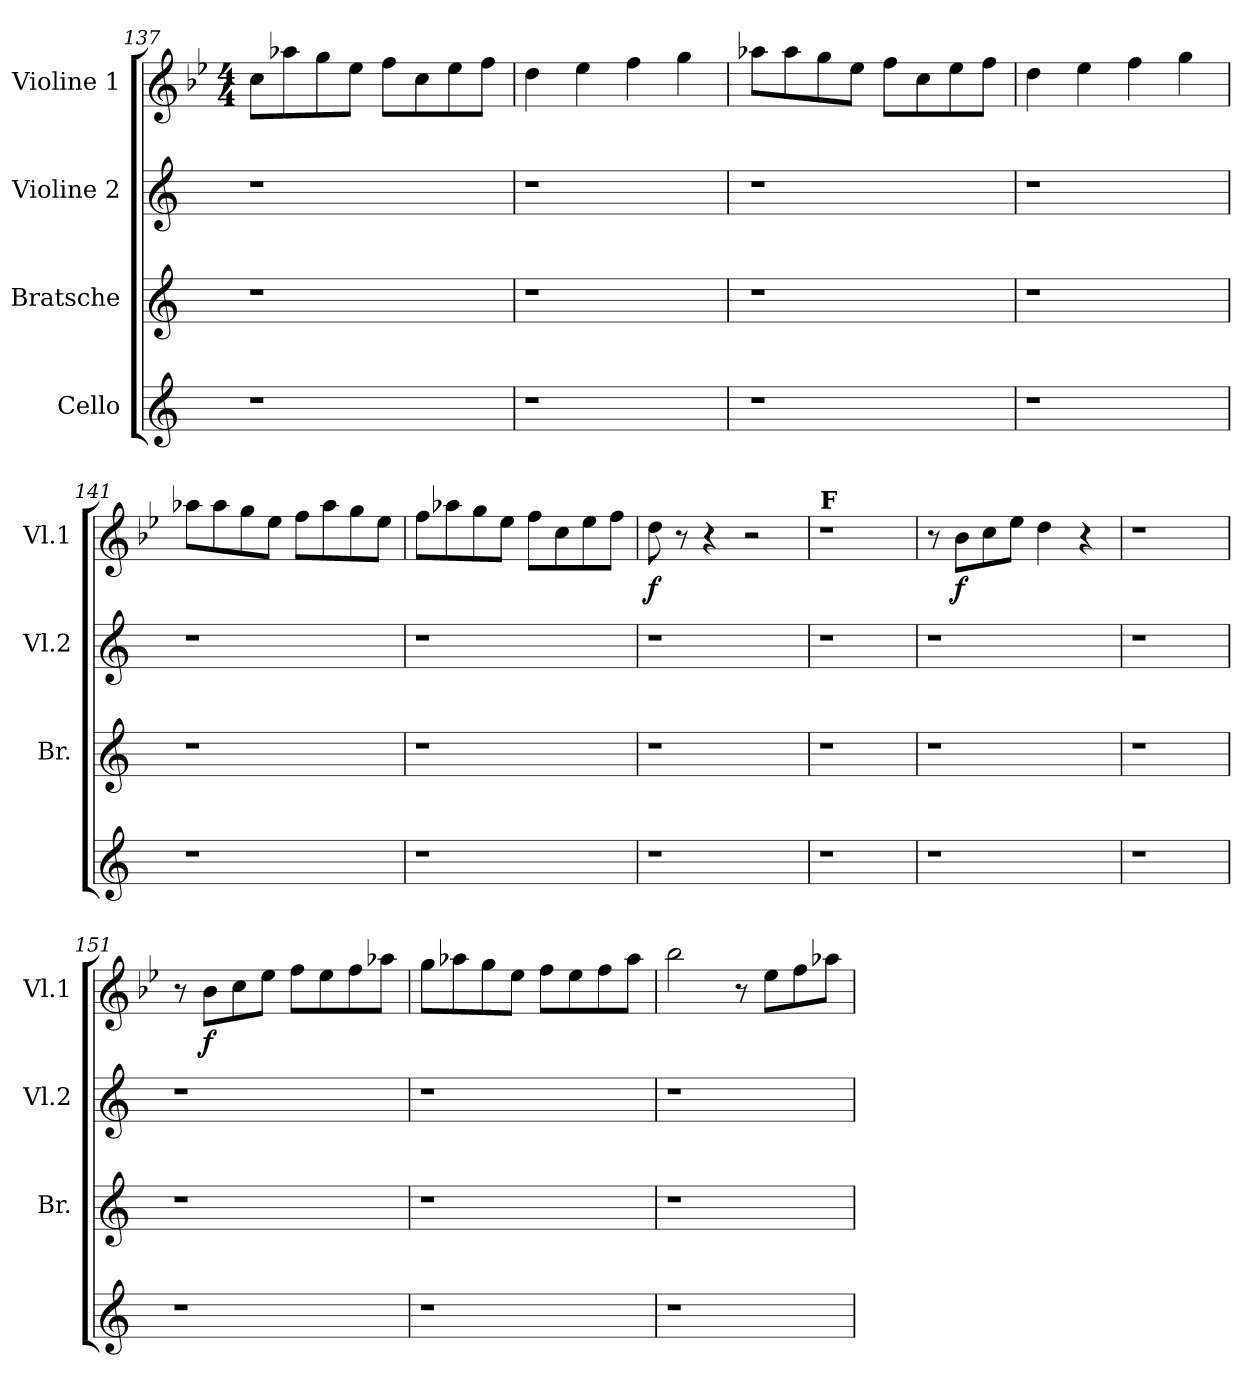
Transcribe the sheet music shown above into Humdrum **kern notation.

**kern	**kern	**kern	**kern	**dynam
*part4	*part3	*part2	*part1	*part1
*staff4	*staff3	*staff2	*staff1	*staff1
*I"Cello	*I"Bratsche	*I"Violine 2	*I"Violine 1	*
*	*I'Br.	*I'Vl.2	*I'Vl.1	*
!!LO:LB:g=z
*clefG2	*clefG2	*clefG2	*clefG2	*
*k[]	*k[]	*k[]	*k[b-e-]	*
*	*	*	*M4/4	*
=137	=137	=137	=137	=137
1r	1r	1r	8cc\L	.
.	.	.	8aa-X\	.
.	.	.	8gg\	.
.	.	.	8ee-\J	.
.	.	.	8ff\L	.
.	.	.	8cc\	.
.	.	.	8ee-\	.
.	.	.	8ff\J	.
!!LO:LB:g=z
=138	=138	=138	=138	=138
1r	1r	1r	4dd\	.
.	.	.	4ee-\	.
.	.	.	4ff\	.
.	.	.	4gg\	.
=139	=139	=139	=139	=139
1r	1r	1r	8aa-X\L	.
.	.	.	8aa-\	.
.	.	.	8gg\	.
.	.	.	8ee-\J	.
.	.	.	8ff\L	.
.	.	.	8cc\	.
.	.	.	8ee-\	.
.	.	.	8ff\J	.
=140	=140	=140	=140	=140
1r	1r	1r	4dd\	.
.	.	.	4ee-\	.
.	.	.	4ff\	.
.	.	.	4gg\	.
=141	=141	=141	=141	=141
1r	1r	1r	8aa-X\L	.
.	.	.	8aa-\	.
.	.	.	8gg\	.
.	.	.	8ee-\J	.
.	.	.	8ff\L	.
.	.	.	8aa-\	.
.	.	.	8gg\	.
.	.	.	8ee-\J	.
!!LO:PB:g=z
=142	=142	=142	=142	=142
1r	1r	1r	8ff\L	.
.	.	.	8aa-X\	.
.	.	.	8gg\	.
.	.	.	8ee-\J	.
.	.	.	8ff\L	.
.	.	.	8cc\	.
.	.	.	8ee-\	.
.	.	.	8ff\J	.
!!LO:LB:g=z
=143	=143	=143	=143	=143
!	!	!	!	!LO:DY:b
1r	1r	1r	8dd\	f
.	.	.	8r	.
.	.	.	4r	.
.	.	.	2r	.
=144	=144	=144	=144	=144
!	!	!	!LO:TX:a:B:t=F	!
1r	1r	1r	1r	.
=145	=145	=145	=145	=145
1r	1r	1r	1r	.
=146	=146	=146	=146	=146
1r	1r	1r	1r	.
=147	=147	=147	=147	=147
1r	1r	1r	8r	.
!	!	!	!	!LO:DY:b
.	.	.	8b-\L	f
.	.	.	8cc\	.
.	.	.	8ee-\J	.
.	.	.	4dd\	.
.	.	.	4r	.
!!LO:LB:g=z
=148	=148	=148	=148	=148
1r	1r	1r	1r	.
=149	=149	=149	=149	=149
1r	1r	1r	1r	.
=150	=150	=150	=150	=150
1r	1r	1r	1r	.
=151	=151	=151	=151	=151
1r	1r	1r	8r	.
!	!	!	!	!LO:DY:b
.	.	.	8b-\L	f
.	.	.	8cc\	.
.	.	.	8ee-\J	.
.	.	.	8ff\L	.
.	.	.	8ee-\	.
.	.	.	8ff\	.
.	.	.	8aa-X\J	.
=152	=152	=152	=152	=152
1r	1r	1r	8gg\L	.
.	.	.	8aa-X\	.
.	.	.	8gg\	.
.	.	.	8ee-\J	.
.	.	.	8ff\L	.
.	.	.	8ee-\	.
.	.	.	8ff\	.
.	.	.	8aa-\J	.
!!LO:LB:g=z
=153	=153	=153	=153	=153
1r	1r	1r	2bb-\	.
.	.	.	8r	.
.	.	.	8ee-\L	.
.	.	.	8ff\	.
.	.	.	8aa-X\J	.
=	=	=	=	=
*-	*-	*-	*-	*-
